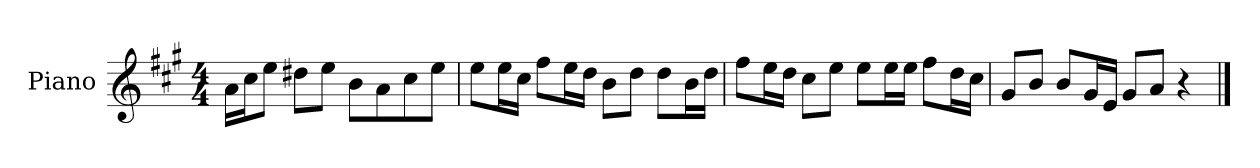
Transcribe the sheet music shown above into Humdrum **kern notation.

**kern
*part1
*staff1
*I"Piano
*I'P-no
*clefG2
*k[f#c#g#]
*M4/4
*MM90
=1
16a\LL
16cc#\J
8ee\J
8dd#X\L
8ee\J
8b\L
8a\
8cc#\
8ee\J
=2
8ee\L
16ee\L
16cc#\JJ
8ff#\L
16ee\L
16dd\JJ
8b\L
8dd\J
8dd\L
16b\L
16dd\JJ
=3
8ff#\L
16ee\L
16dd\JJ
8cc#\L
8ee\J
8ee\L
16ee\L
16ee\JJ
8ff#\L
16dd\L
16cc#\JJ
=4
8g#/L
8b/J
8b/L
16g#/L
16e/JJ
8g#/L
8a/J
4r
==
*-
